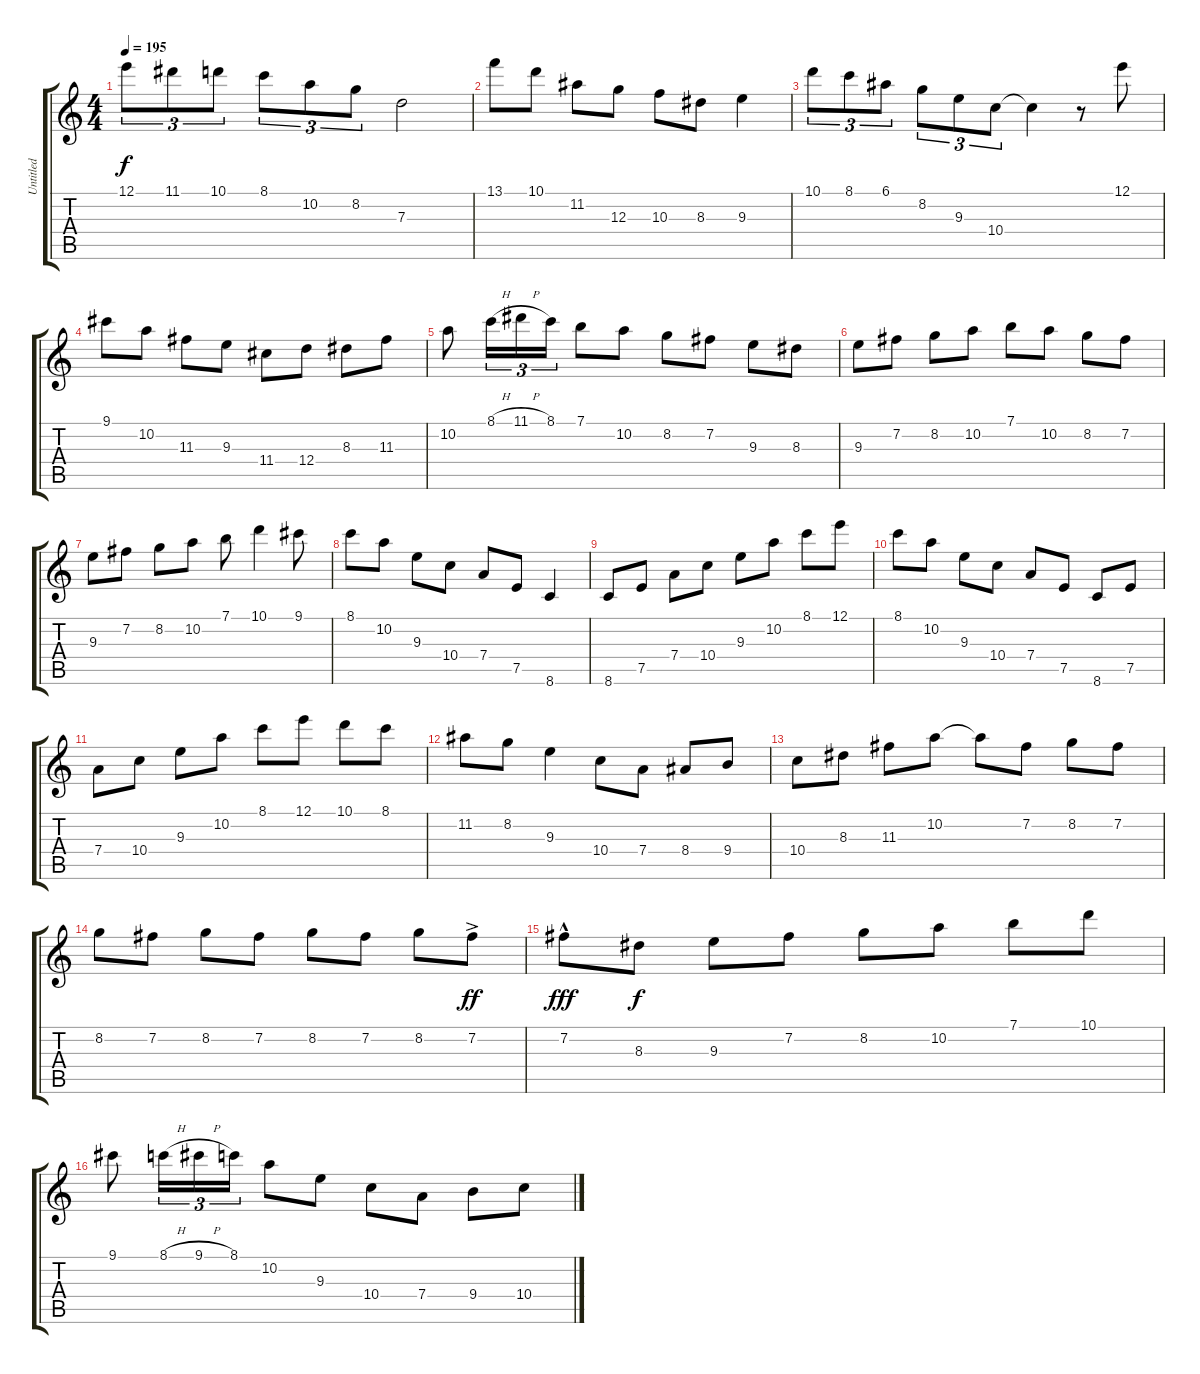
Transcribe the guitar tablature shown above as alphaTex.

\track ("Untitled" "Untitled") {instrument acousticguitarnylon}
\staff {score tabs}
\tuning (E4 B3 G3 D3 A2 E2) {hide}
\ts (4 4)
\tempo 195
\clef g2
\ks c
12.1.8{tu (3 2) dy f} 11.1.8{tu (3 2)} 10.1.8{tu (3 2)} 8.1.8{tu (3 2)} 10.2.8{tu (3 2)} 8.2.8{tu (3 2)} 7.3.2 |
13.1.8 10.1.8 11.2.8 12.3.8 10.3.8 8.3.8 9.3.4 |
10.1.8{tu (3 2)} 8.1.8{tu (3 2)} 6.1.8{tu (3 2)} 8.2.8{tu (3 2)} 9.3.8{tu (3 2)} 10.4.8{tu (3 2)} 10.4{t}.4 r.8 12.1.8 |
9.1.8 10.2.8 11.3.8 9.3.8 11.4.8 12.4.8 8.3.8 11.3.8 |
10.2.8 8.1{h}.16{tu (3 2)} 11.1{h}.16{tu (3 2)} 8.1.16{tu (3 2)} 7.1.8 10.2.8 8.2.8 7.2.8 9.3.8 8.3.8 |
9.3.8 7.2.8 8.2.8 10.2.8 7.1.8 10.2.8 8.2.8 7.2.8 |
9.3.8 7.2.8 8.2.8 10.2.8 7.1.8 10.1.4 9.1.8 |
8.1.8 10.2.8 9.3.8 10.4.8 7.4.8 7.5.8 8.6.4 |
8.6.8 7.5.8 7.4.8 10.4.8 9.3.8 10.2.8 8.1.8 12.1.8 |
8.1.8 10.2.8 9.3.8 10.4.8 7.4.8 7.5.8 8.6.8 7.5.8 |
7.4.8 10.4.8 9.3.8 10.2.8 8.1.8 12.1.8 10.1.8 8.1.8 |
11.2.8 8.2.8 9.3.4 10.4.8 7.4.8 8.4.8 9.4.8 |
10.4.8 8.3.8 11.3.8 10.2.8 10.2{t}.8 7.2.8 8.2.8 7.2.8 |
8.2.8 7.2.8 8.2.8 7.2.8 8.2.8 7.2.8 8.2.8 7.2{ac}.8{dy ff} |
7.2{hac}.8{dy fff} 8.3.8{dy f} 9.3.8 7.2.8 8.2.8 10.2.8 7.1.8 10.1.8 |
9.1.8 8.1{h}.16{tu (3 2)} 9.1{h}.16{tu (3 2)} 8.1.16{tu (3 2)} 10.2.8 9.3.8 10.4.8 7.4.8 9.4.8 10.4.8
